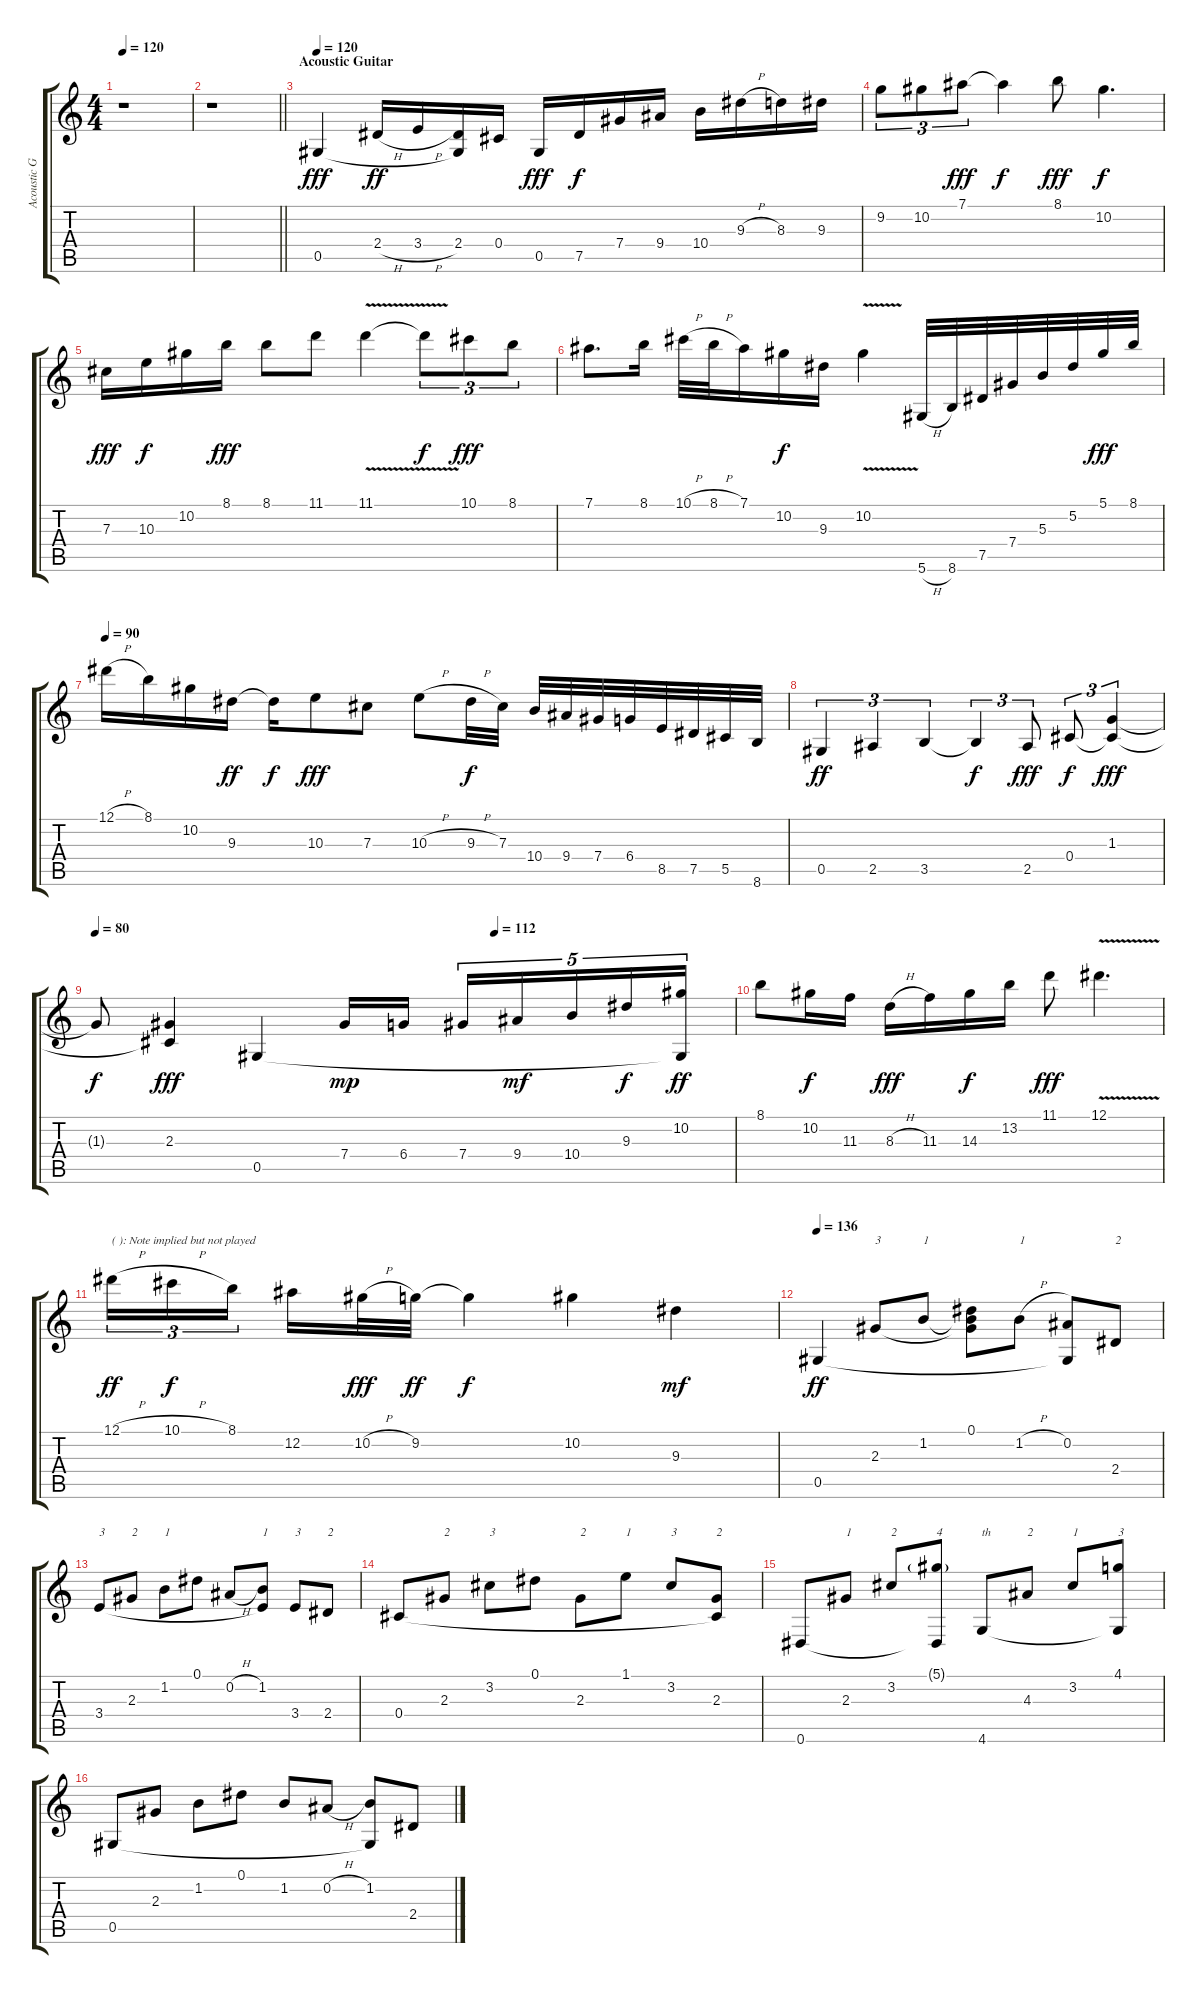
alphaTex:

\track ("Acoustic Guitar" "Acoustic G") {instrument acousticguitarnylon}
\staff {score tabs}
\tuning (Eb4 Bb3 Gb3 Db3 Ab2 Eb2) {hide}
\ts (4 4)
\tempo 120
\clef g2
\ks c
r.1{dy mp} |
\barLineRight lightlight
r.1 |
\section ("" "Acoustic Guitar")
\tempo 120
0.5.4{dy fff volume 15 instrument acousticguitarnylon} 2.4{h}.16{dy ff} 3.4{h}.16 (2.4 0.5{t}).16 0.4.16 0.5.16{dy fff} 7.5.16{dy f} 7.4.16 9.4.16 10.4.16 9.3{h}.16 8.3.16 9.3.16 |
9.2.8{tu (3 2)} 10.2.8{tu (3 2)} 7.1.8{tu (3 2) dy fff} 7.1{t}.4{dy f} 8.1.8{dy fff} 10.2.4{d dy f} |
7.3.16{dy fff} 10.3.16{dy f} 10.2.16 8.1.16{dy fff} 8.1.8 11.1.8 11.1{v}.4 11.1{t}.8{tu (3 2) dy f} 10.1.8{tu (3 2) dy fff} 8.1.8{tu (3 2)} |
7.1.8{d} 8.1.16 10.1{h}.32 8.1{h}.32 7.1.16 10.2.16{dy f} 9.3.16 10.2{v}.4 5.6{h}.32 8.6.32 7.5.32 7.4.32 5.3.32 5.2.32 5.1.32{dy fff} 8.1.32 |
\tempo 90
12.1{h}.16 8.1.16 10.2.16 9.3.16{dy ff} 9.3{t}.16{dy f} 10.3.8{dy fff} 7.3.8 10.3{h}.8 9.3{h}.32{dy f} 7.3.32 10.4.32 9.4.32 7.4.32 6.4.32 8.5.32 7.5.32 5.5.32 8.6.32 |
0.5.4{tu (3 2) dy ff} 2.5.4{tu (3 2)} 3.5.4{tu (3 2)} 3.5{t}.4{tu (3 2) dy f} 2.5.8{tu (3 2) dy fff} 0.4.8{tu (3 2) dy f} (1.3 0.4{t}).4{tu (3 2) dy fff} |
\tempo 80
\tempo (112 0.625)
1.3{t}.8{dy f} (2.3 0.4{t}).4{dy fff} 0.5.4 7.4.16{dy mp} 6.4.16 7.4.16{tu (5 4)} 9.4.16{tu (5 4) dy mf} 10.4.16{tu (5 4)} 9.3.16{tu (5 4) dy f} (10.2 0.5{t}).16{tu (5 4) dy ff} |
8.1.8 10.2.16{dy f} 11.3.16 8.3{h}.16{dy fff} 11.3.16 14.3.16{dy f} 13.2.16 11.1.8{dy fff} 12.1{v}.4{d} |
12.1{h}.16{tu (3 2) txt "( ): Note implied but not played" dy ff} 10.1{h}.16{tu (3 2) dy f} 8.1.16{tu (3 2) beam splitsecondary} 12.2.16 10.2{h}.32{dy fff} 9.2.32{dy ff} 9.2{t}.4{dy f} 10.2.4 9.3.4{dy mf} |
\tempo 136
0.5.4{dy ff} 2.3.8{txt "3"} 1.2.8{txt "1"} (0.1 1.2{t} 2.3{t}).8 1.2{h}.8{txt "1"} (0.2 0.5{t}).8 2.4.8{txt "2"} |
3.4.8{txt "3"} 2.3.8{txt "2"} 1.2.8{txt "1"} 0.1.8 0.2{h}.8 (1.2 3.4{t}).8{txt "1"} 3.4.8{txt "3"} 2.4.8{txt "2"} |
0.4.8 2.3.8{txt "2"} 3.2.8{txt "3"} 0.1.8 2.3.8{txt "2"} 1.1.8{txt "1"} 3.2.8{txt "3"} (2.3 0.4{t}).8{txt "2"} |
0.6.8 2.3.8{txt "1"} 3.2.8{txt "2"} (5.1{g} 0.6{t}).8{txt "4"} 4.6.8{txt "th"} 4.3.8{txt "2"} 3.2.8{txt "1"} (4.1 4.6{t}).8{txt "3"} |
0.5.8 2.3.8 1.2.8 0.1.8 1.2.8 0.2{h}.8 (1.2 0.5{t}).8 2.4.8
